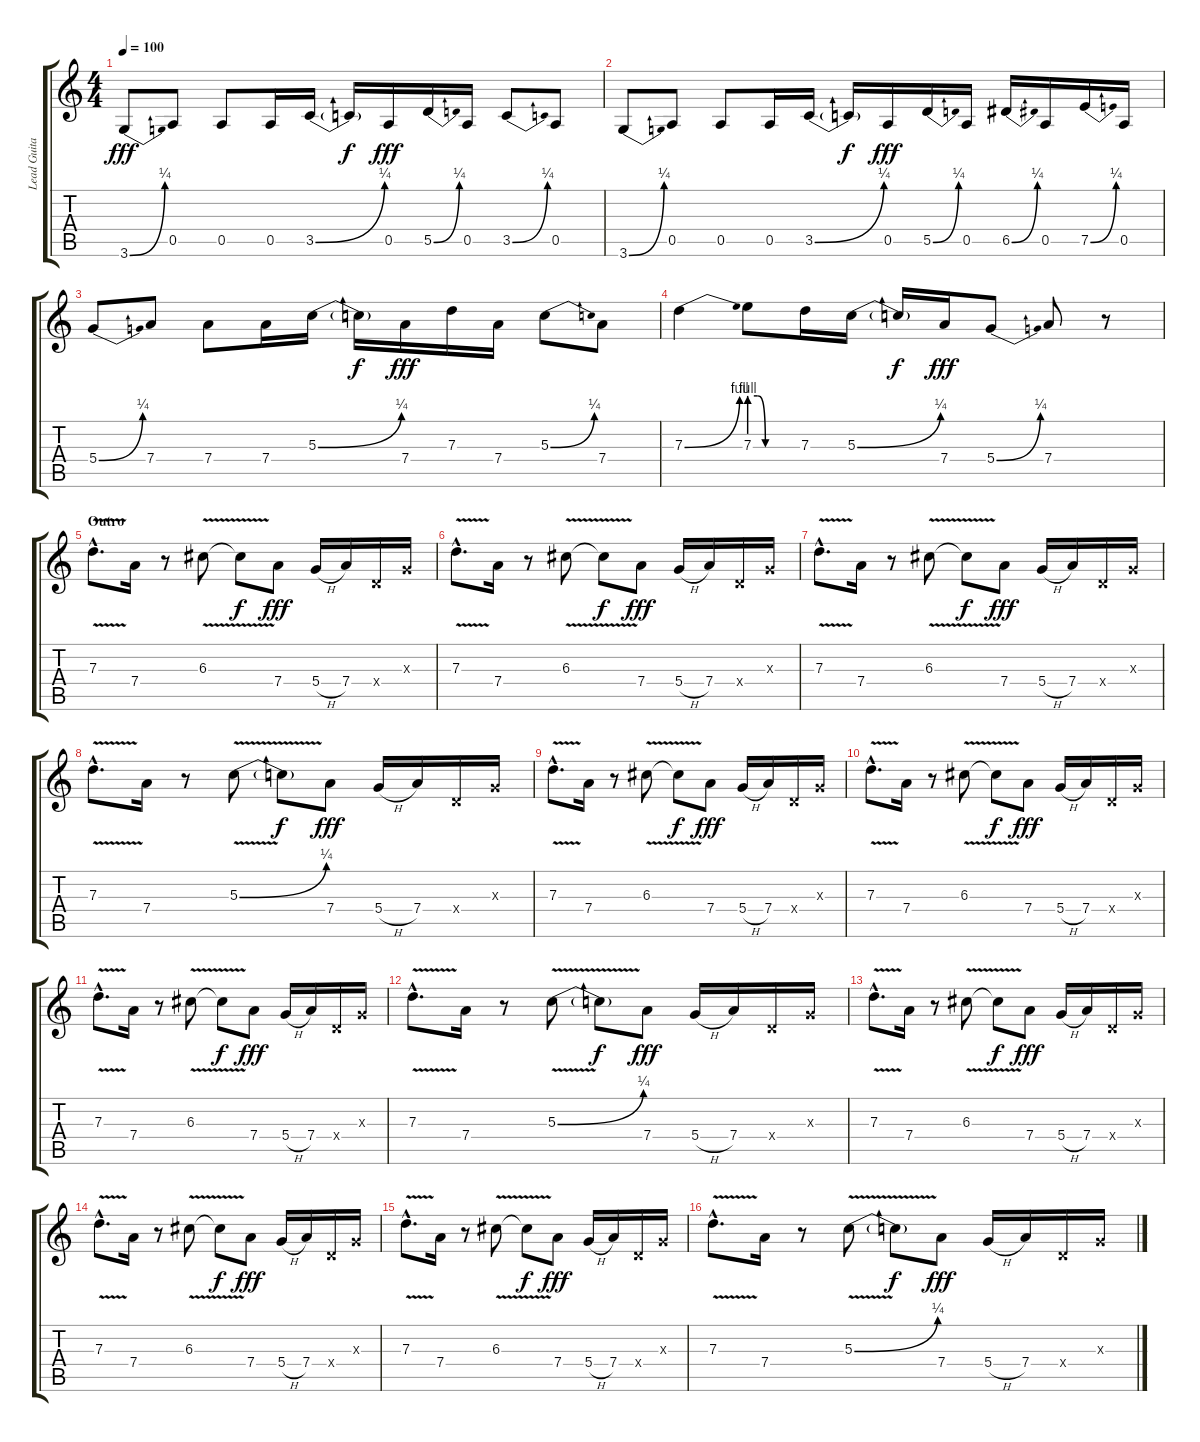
\track ("Lead Guitar" "Lead Guita") {instrument overdrivenguitar}
\staff {score tabs}
\tuning (E4 B3 G3 D3 A2 E2) {hide}
\ts (4 4)
\tempo 100
\clef g2
\ks c
3.6{be (bend 0 0 60 1)}.8{dy fff} 0.5.8 0.5.8 0.5.16 3.5{be (bend 0 0 60 1)}.16 3.5{t}.16{dy f} 0.5.16{dy fff} 5.5{be (bend 0 0 60 1)}.16 0.5.16 3.5{be (bend 0 0 60 1)}.8 0.5.8 |
3.6{be (bend 0 0 60 1)}.8 0.5.8 0.5.8 0.5.16 3.5{be (bend 0 0 60 1)}.16 3.5{t}.16{dy f} 0.5.16{dy fff} 5.5{be (bend 0 0 60 1)}.16 0.5.16 6.5{be (bend 0 0 60 1)}.16 0.5.16 7.5{be (bend 0 0 60 1)}.16 0.5.16 |
5.4{be (bend 0 0 60 1)}.8 7.4.8 7.4.8 7.4.16 5.3{be (bend 0 0 60 1)}.16 5.3{t}.16{dy f} 7.4.16{dy fff} 7.3.16 7.4.16 5.3{be (bend 0 0 60 1)}.8 7.4.8 |
7.3{be (bend 0 0 60 4)}.4 7.3{be (custom 0 4 10 4 20 0 60 0)}.8 7.3.16 5.3{be (bend 0 0 60 1)}.16 5.3{t}.16{dy f} 7.4.16{dy fff} 5.4{be (bend 0 0 60 1)}.8 7.4.8 r.8 |
\section ("" "Outro")
7.3{v hac}.8{d} 7.4.16 r.8 6.3{v}.8 6.3{t}.8{dy f} 7.4.8{dy fff} 5.4{h}.16 7.4.16 0.4{x}.16 0.3{x}.16 |
7.3{v hac}.8{d} 7.4.16 r.8 6.3{v}.8 6.3{t}.8{dy f} 7.4.8{dy fff} 5.4{h}.16 7.4.16 0.4{x}.16 0.3{x}.16 |
7.3{v hac}.8{d} 7.4.16 r.8 6.3{v}.8 6.3{t}.8{dy f} 7.4.8{dy fff} 5.4{h}.16 7.4.16 0.4{x}.16 0.3{x}.16 |
7.3{v hac}.8{d} 7.4.16 r.8 5.3{be (bend 0 0 60 1) v}.8 5.3{t}.8{dy f} 7.4.8{dy fff} 5.4{h}.16 7.4.16 0.4{x}.16 0.3{x}.16 |
7.3{v hac}.8{d} 7.4.16 r.8 6.3{v}.8 6.3{t}.8{dy f} 7.4.8{dy fff} 5.4{h}.16 7.4.16 0.4{x}.16 0.3{x}.16 |
7.3{v hac}.8{d} 7.4.16 r.8 6.3{v}.8 6.3{t}.8{dy f} 7.4.8{dy fff} 5.4{h}.16 7.4.16 0.4{x}.16 0.3{x}.16 |
7.3{v hac}.8{d} 7.4.16 r.8 6.3{v}.8 6.3{t}.8{dy f} 7.4.8{dy fff} 5.4{h}.16 7.4.16 0.4{x}.16 0.3{x}.16 |
7.3{v hac}.8{d} 7.4.16 r.8 5.3{be (bend 0 0 60 1) v}.8 5.3{t}.8{dy f} 7.4.8{dy fff} 5.4{h}.16 7.4.16 0.4{x}.16 0.3{x}.16 |
7.3{v hac}.8{d} 7.4.16 r.8 6.3{v}.8 6.3{t}.8{dy f} 7.4.8{dy fff} 5.4{h}.16 7.4.16 0.4{x}.16 0.3{x}.16 |
7.3{v hac}.8{d} 7.4.16 r.8 6.3{v}.8 6.3{t}.8{dy f} 7.4.8{dy fff} 5.4{h}.16 7.4.16 0.4{x}.16 0.3{x}.16 |
7.3{v hac}.8{d} 7.4.16 r.8 6.3{v}.8 6.3{t}.8{dy f} 7.4.8{dy fff} 5.4{h}.16 7.4.16 0.4{x}.16 0.3{x}.16 |
7.3{v hac}.8{d} 7.4.16 r.8 5.3{be (bend 0 0 60 1) v}.8 5.3{t}.8{dy f} 7.4.8{dy fff} 5.4{h}.16 7.4.16 0.4{x}.16 0.3{x}.16
